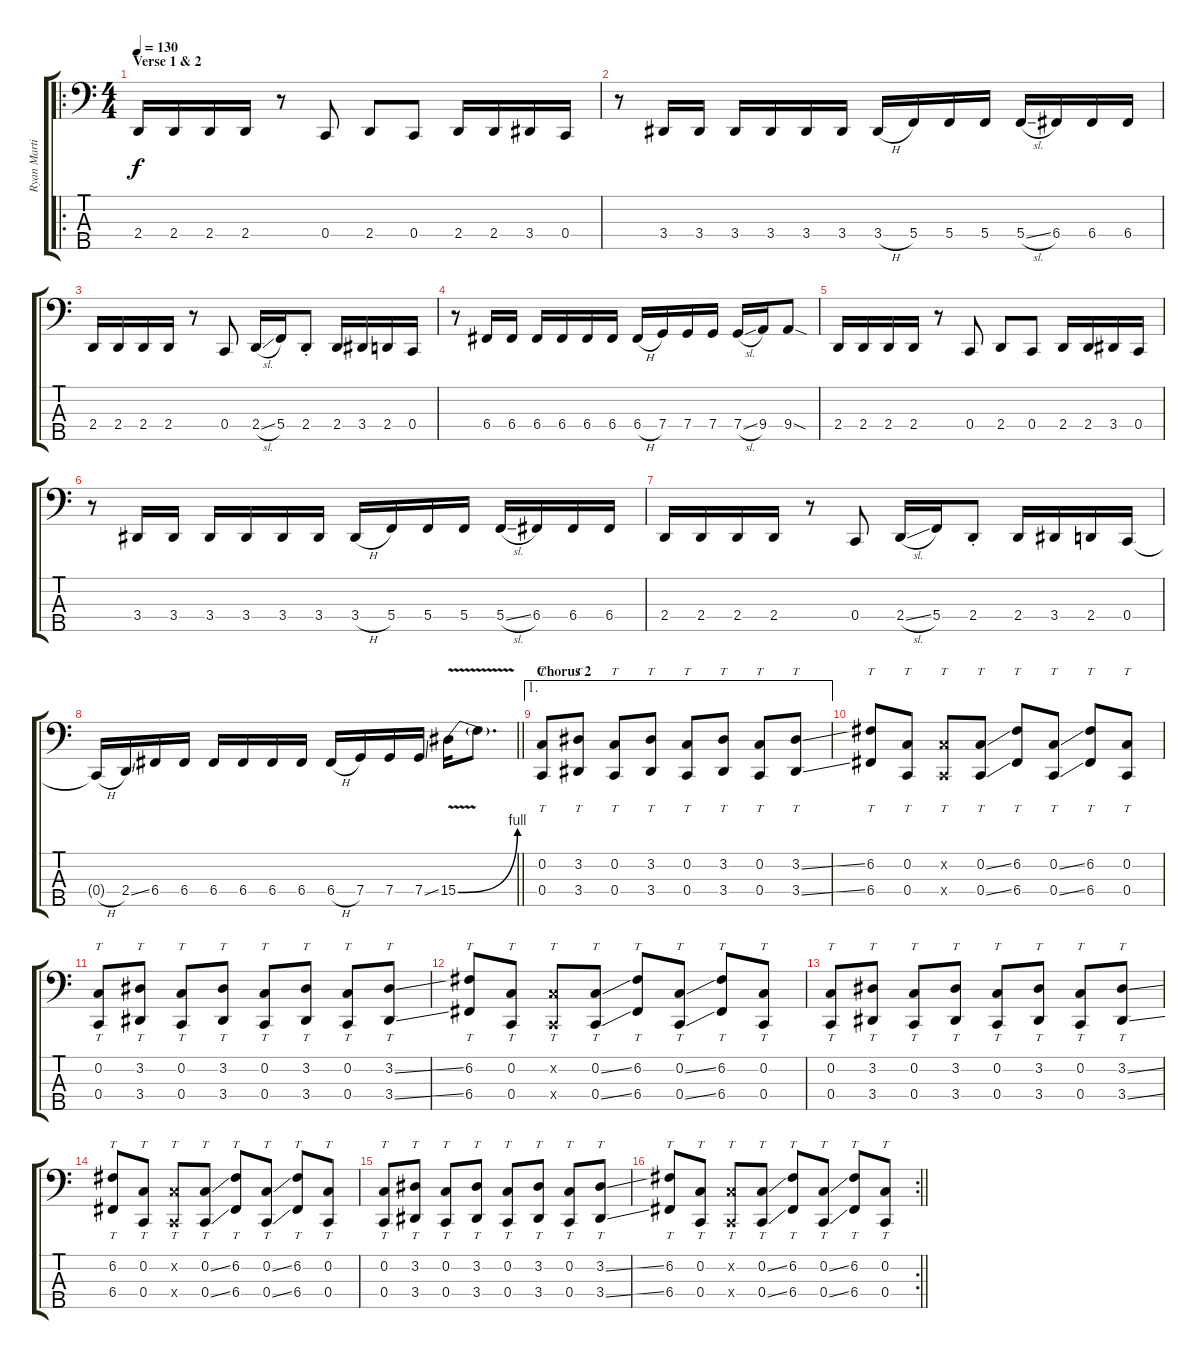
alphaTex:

\track ("Ryan Martinie" "Ryan Marti") {instrument electricbassfinger}
\staff {score tabs}
\tuning (F2 C2 G1 C1 G0) {hide}
\ro
\ts (4 4)
\section ("" "Verse 1 & 2")
\tempo 130
\clef f4
\ks c
2.4.16{dy f instrument electricbassfinger} 2.4.16 2.4.16 2.4.16 r.8 0.4.8 2.4.8 0.4.8 2.4.16 2.4.16 3.4.16 0.4.16 |
r.8 3.4.16 3.4.16 3.4.16 3.4.16 3.4.16 3.4.16 3.4{h}.16 5.4.16 5.4.16 5.4.16 5.4{sl}.16 6.4.16 6.4.16 6.4.16 |
2.4.16 2.4.16 2.4.16 2.4.16 r.8 0.4.8 2.4{sl}.16 5.4.16 2.4{st}.8 2.4.16 3.4.16 2.4.16 0.4.16 |
r.8 6.4.16 6.4.16 6.4.16 6.4.16 6.4.16 6.4.16 6.4{h}.16 7.4.16 7.4.16 7.4.16 7.4{sl}.16 9.4.16 9.4{sod}.8 |
2.4.16{instrument electricbassfinger} 2.4.16 2.4.16 2.4.16 r.8 0.4.8 2.4.8 0.4.8 2.4.16 2.4.16 3.4.16 0.4.16 |
r.8 3.4.16 3.4.16 3.4.16 3.4.16 3.4.16 3.4.16 3.4{h}.16 5.4.16 5.4.16 5.4.16 5.4{sl}.16 6.4.16 6.4.16 6.4.16 |
2.4.16 2.4.16 2.4.16 2.4.16 r.8 0.4.8 2.4{sl}.16 5.4.16 2.4{st}.8 2.4.16 3.4.16 2.4.16 0.4.16 |
\barLineRight lightlight
0.4{h t}.16 2.4{ss}.16 6.4.16 6.4.16 6.4.16 6.4.16 6.4.16 6.4.16 6.4{h}.16 7.4.16 7.4.16 7.4{ss}.16 15.4{be (bend 0 0 60 4) v}.16 15.4{t}.8{d} |
\ae 1
\section ("" "Chorus 2")
(0.2 0.4).8{tt instrument slapbass1} (3.2 3.4).8{tt} (0.2 0.4).8{tt} (3.2 3.4).8{tt} (0.2 0.4).8{tt} (3.2 3.4).8{tt} (0.2 0.4).8{tt} (3.2{ss} 3.4{ss}).8{tt} |
(6.2 6.4).8{tt} (0.2 0.4).8{tt} (0.2{x} 0.4{x}).8{tt} (0.2{ss} 0.4{ss}).8{tt} (6.2 6.4).8{tt} (0.2{ss} 0.4{ss}).8{tt} (6.2 6.4).8{tt} (0.2 0.4).8{tt} |
(0.2 0.4).8{tt} (3.2 3.4).8{tt} (0.2 0.4).8{tt} (3.2 3.4).8{tt} (0.2 0.4).8{tt} (3.2 3.4).8{tt} (0.2 0.4).8{tt} (3.2{ss} 3.4{ss}).8{tt} |
(6.2 6.4).8{tt} (0.2 0.4).8{tt} (0.2{x} 0.4{x}).8{tt} (0.2{ss} 0.4{ss}).8{tt} (6.2 6.4).8{tt} (0.2{ss} 0.4{ss}).8{tt} (6.2 6.4).8{tt} (0.2 0.4).8{tt} |
(0.2 0.4).8{tt} (3.2 3.4).8{tt} (0.2 0.4).8{tt} (3.2 3.4).8{tt} (0.2 0.4).8{tt} (3.2 3.4).8{tt} (0.2 0.4).8{tt} (3.2{ss} 3.4{ss}).8{tt} |
(6.2 6.4).8{tt} (0.2 0.4).8{tt} (0.2{x} 0.4{x}).8{tt} (0.2{ss} 0.4{ss}).8{tt} (6.2 6.4).8{tt} (0.2{ss} 0.4{ss}).8{tt} (6.2 6.4).8{tt} (0.2 0.4).8{tt} |
(0.2 0.4).8{tt} (3.2 3.4).8{tt} (0.2 0.4).8{tt} (3.2 3.4).8{tt} (0.2 0.4).8{tt} (3.2 3.4).8{tt} (0.2 0.4).8{tt} (3.2{ss} 3.4{ss}).8{tt} |
\rc 2
\barLineRight lightlight
(6.2 6.4).8{tt} (0.2 0.4).8{tt} (0.2{x} 0.4{x}).8{tt} (0.2{ss} 0.4{ss}).8{tt} (6.2 6.4).8{tt} (0.2{ss} 0.4{ss}).8{tt} (6.2 6.4).8{tt} (0.2 0.4).8{tt}
